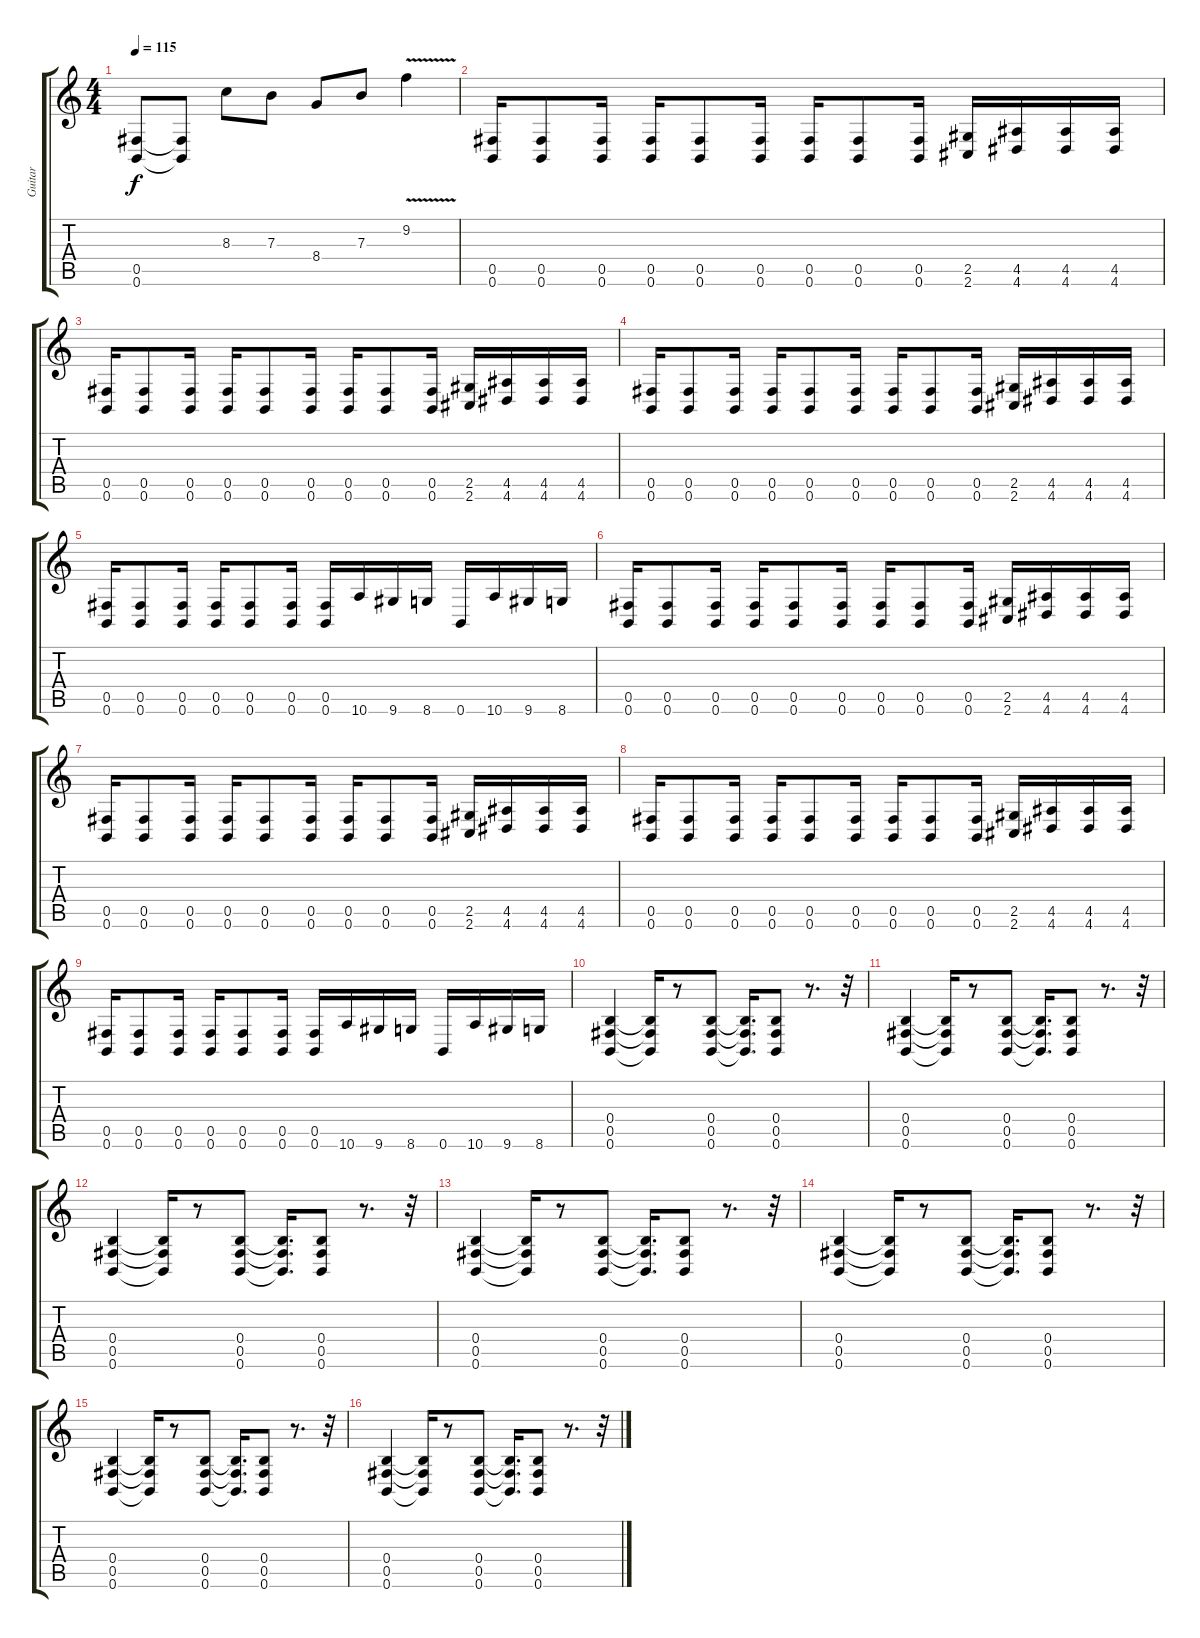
\track ("Guitar" "Guitar") {instrument distortionguitar}
\staff {score tabs}
\tuning (Db4 Ab3 E3 B2 Gb2 B1) {hide}
\ts (4 4)
\tempo 115
\clef g2
\ks c
(0.5 0.6).8{dy f} (0.5{t} 0.6{t}).8 8.3.8 7.3.8 8.4.8 7.3.8 9.2{v}.4 |
(0.5 0.6).16 (0.5 0.6).8 (0.5 0.6).16 (0.5 0.6).16 (0.5 0.6).8 (0.5 0.6).16 (0.5 0.6).16 (0.5 0.6).8 (0.5 0.6).16 (2.5 2.6).16 (4.5 4.6).16 (4.5 4.6).16 (4.5 4.6).16 |
(0.5 0.6).16 (0.5 0.6).8 (0.5 0.6).16 (0.5 0.6).16 (0.5 0.6).8 (0.5 0.6).16 (0.5 0.6).16 (0.5 0.6).8 (0.5 0.6).16 (2.5 2.6).16 (4.5 4.6).16 (4.5 4.6).16 (4.5 4.6).16 |
(0.5 0.6).16 (0.5 0.6).8 (0.5 0.6).16 (0.5 0.6).16 (0.5 0.6).8 (0.5 0.6).16 (0.5 0.6).16 (0.5 0.6).8 (0.5 0.6).16 (2.5 2.6).16 (4.5 4.6).16 (4.5 4.6).16 (4.5 4.6).16 |
(0.5 0.6).16 (0.5 0.6).8 (0.5 0.6).16 (0.5 0.6).16 (0.5 0.6).8 (0.5 0.6).16 (0.5 0.6).16 10.6.16 9.6.16 8.6.16 0.6.16 10.6.16 9.6.16 8.6.16 |
(0.5 0.6).16 (0.5 0.6).8 (0.5 0.6).16 (0.5 0.6).16 (0.5 0.6).8 (0.5 0.6).16 (0.5 0.6).16 (0.5 0.6).8 (0.5 0.6).16 (2.5 2.6).16 (4.5 4.6).16 (4.5 4.6).16 (4.5 4.6).16 |
(0.5 0.6).16 (0.5 0.6).8 (0.5 0.6).16 (0.5 0.6).16 (0.5 0.6).8 (0.5 0.6).16 (0.5 0.6).16 (0.5 0.6).8 (0.5 0.6).16 (2.5 2.6).16 (4.5 4.6).16 (4.5 4.6).16 (4.5 4.6).16 |
(0.5 0.6).16 (0.5 0.6).8 (0.5 0.6).16 (0.5 0.6).16 (0.5 0.6).8 (0.5 0.6).16 (0.5 0.6).16 (0.5 0.6).8 (0.5 0.6).16 (2.5 2.6).16 (4.5 4.6).16 (4.5 4.6).16 (4.5 4.6).16 |
(0.5 0.6).16 (0.5 0.6).8 (0.5 0.6).16 (0.5 0.6).16 (0.5 0.6).8 (0.5 0.6).16 (0.5 0.6).16 10.6.16 9.6.16 8.6.16 0.6.16 10.6.16 9.6.16 8.6.16 |
(0.4 0.5 0.6).4 (0.4{t} 0.5{t} 0.6{t}).16 r.8 (0.4 0.5 0.6).8 (0.4{t} 0.5{t} 0.6{t}).16{d} (0.4 0.5 0.6).8 r.8{d} r.32 |
(0.4 0.5 0.6).4 (0.4{t} 0.5{t} 0.6{t}).16 r.8 (0.4 0.5 0.6).8 (0.4{t} 0.5{t} 0.6{t}).16{d} (0.4 0.5 0.6).8 r.8{d} r.32 |
(0.4 0.5 0.6).4 (0.4{t} 0.5{t} 0.6{t}).16 r.8 (0.4 0.5 0.6).8 (0.4{t} 0.5{t} 0.6{t}).16{d} (0.4 0.5 0.6).8 r.8{d} r.32 |
(0.4 0.5 0.6).4 (0.4{t} 0.5{t} 0.6{t}).16 r.8 (0.4 0.5 0.6).8 (0.4{t} 0.5{t} 0.6{t}).16{d} (0.4 0.5 0.6).8 r.8{d} r.32 |
(0.4 0.5 0.6).4 (0.4{t} 0.5{t} 0.6{t}).16 r.8 (0.4 0.5 0.6).8 (0.4{t} 0.5{t} 0.6{t}).16{d} (0.4 0.5 0.6).8 r.8{d} r.32 |
(0.4 0.5 0.6).4 (0.4{t} 0.5{t} 0.6{t}).16 r.8 (0.4 0.5 0.6).8 (0.4{t} 0.5{t} 0.6{t}).16{d} (0.4 0.5 0.6).8 r.8{d} r.32 |
(0.4 0.5 0.6).4 (0.4{t} 0.5{t} 0.6{t}).16 r.8 (0.4 0.5 0.6).8 (0.4{t} 0.5{t} 0.6{t}).16{d} (0.4 0.5 0.6).8 r.8{d} r.32
